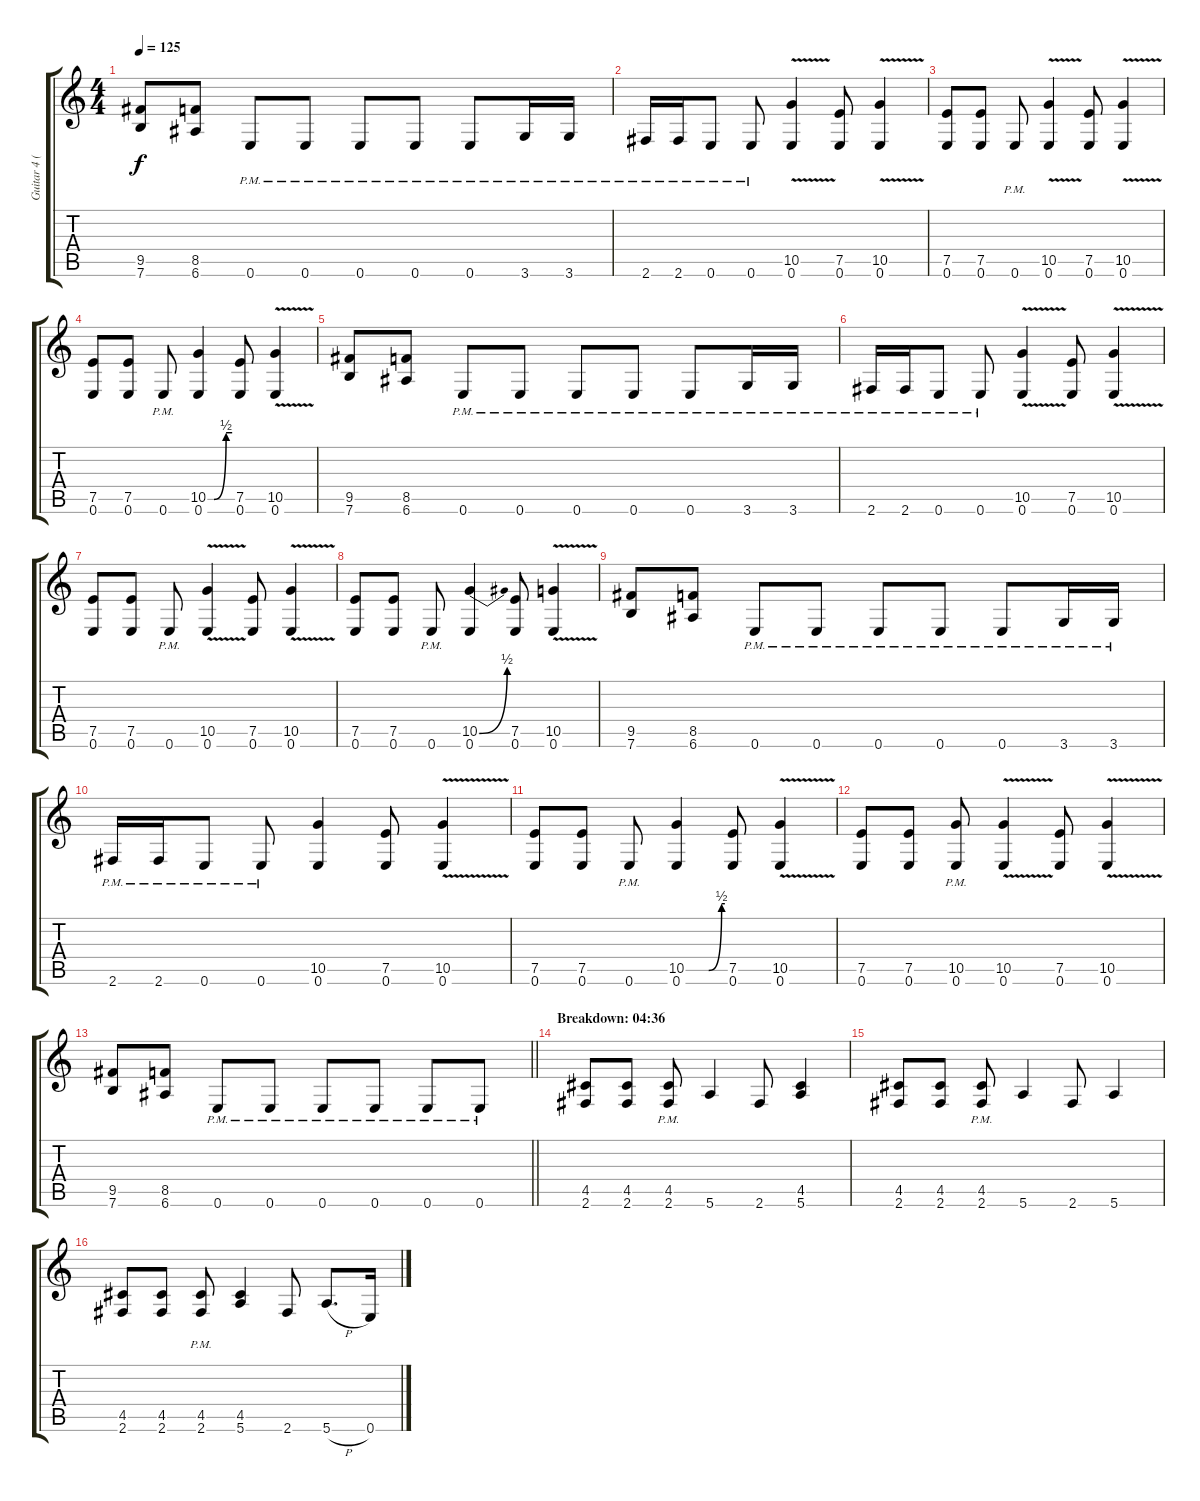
\track ("Guitar 4 (Distortion)" "Guitar 4 (") {instrument distortionguitar}
\staff {score tabs}
\tuning (E4 B3 G3 D3 A2 E2) {hide}
\ts (4 4)
\tempo 125
\clef g2
\ks c
(9.5 7.6).8{dy f} (8.5 6.6).8 0.6{pm}.8 0.6{pm}.8 0.6{pm}.8 0.6{pm}.8 0.6{pm}.8 3.6{pm}.16 3.6{pm}.16 |
2.6{pm}.16 2.6{pm}.16 0.6{pm}.8 0.6{pm}.8 (10.5{v} 0.6).4 (7.5 0.6).8 (10.5{v} 0.6).4 |
(7.5 0.6).8 (7.5 0.6).8 0.6{pm}.8 (10.5{v} 0.6).4 (7.5 0.6).8 (10.5{v} 0.6).4 |
(7.5 0.6).8 (7.5 0.6).8 0.6{pm}.8 (10.5{be (custom 0 0 15 0 45 2 60 2)} 0.6).4 (7.5 0.6).8 (10.5{v} 0.6).4 |
(9.5 7.6).8 (8.5 6.6).8 0.6{pm}.8 0.6{pm}.8 0.6{pm}.8 0.6{pm}.8 0.6{pm}.8 3.6{pm}.16 3.6{pm}.16 |
2.6{pm}.16 2.6{pm}.16 0.6{pm}.8 0.6{pm}.8 (10.5{v} 0.6).4 (7.5 0.6).8 (10.5{v} 0.6).4 |
(7.5 0.6).8 (7.5 0.6).8 0.6{pm}.8 (10.5{v} 0.6).4 (7.5 0.6).8 (10.5{v} 0.6).4 |
(7.5 0.6).8 (7.5 0.6).8 0.6{pm}.8 (10.5{be (bend 0 0 60 2)} 0.6).4 (7.5 0.6).8 (10.5{v} 0.6).4 |
(9.5 7.6).8 (8.5 6.6).8 0.6{pm}.8 0.6{pm}.8 0.6{pm}.8 0.6{pm}.8 0.6{pm}.8 3.6{pm}.16 3.6{pm}.16 |
2.6{pm}.16 2.6{pm}.16 0.6{pm}.8 0.6{pm}.8 (10.5 0.6).4 (7.5 0.6).8 (10.5{v} 0.6).4 |
(7.5 0.6).8 (7.5 0.6).8 0.6{pm}.8 (10.5{be (custom 0 0 35 0 55 2 60 2)} 0.6).4 (7.5 0.6).8 (10.5{v} 0.6).4 |
(7.5 0.6).8 (7.5 0.6).8 (10.5{pm} 0.6{pm}).8 (10.5{v} 0.6).4 (7.5 0.6).8 (10.5{v} 0.6).4 |
\barLineRight lightlight
(9.5 7.6).8 (8.5 6.6).8 0.6{pm}.8 0.6{pm}.8 0.6{pm}.8 0.6{pm}.8 0.6{pm}.8 0.6{pm}.8 |
\section ("" "Breakdown: 04:36")
(4.5 2.6).8 (4.5 2.6).8 (4.5{pm} 2.6{pm}).8 5.6.4 2.6.8 (4.5 5.6).4 |
(4.5 2.6).8 (4.5 2.6).8 (4.5{pm} 2.6{pm}).8 5.6.4 2.6.8 5.6.4 |
(4.5 2.6).8 (4.5 2.6).8 (4.5{pm} 2.6{pm}).8 (4.5 5.6).4 2.6.8 5.6{h}.8{d} 0.6.16
